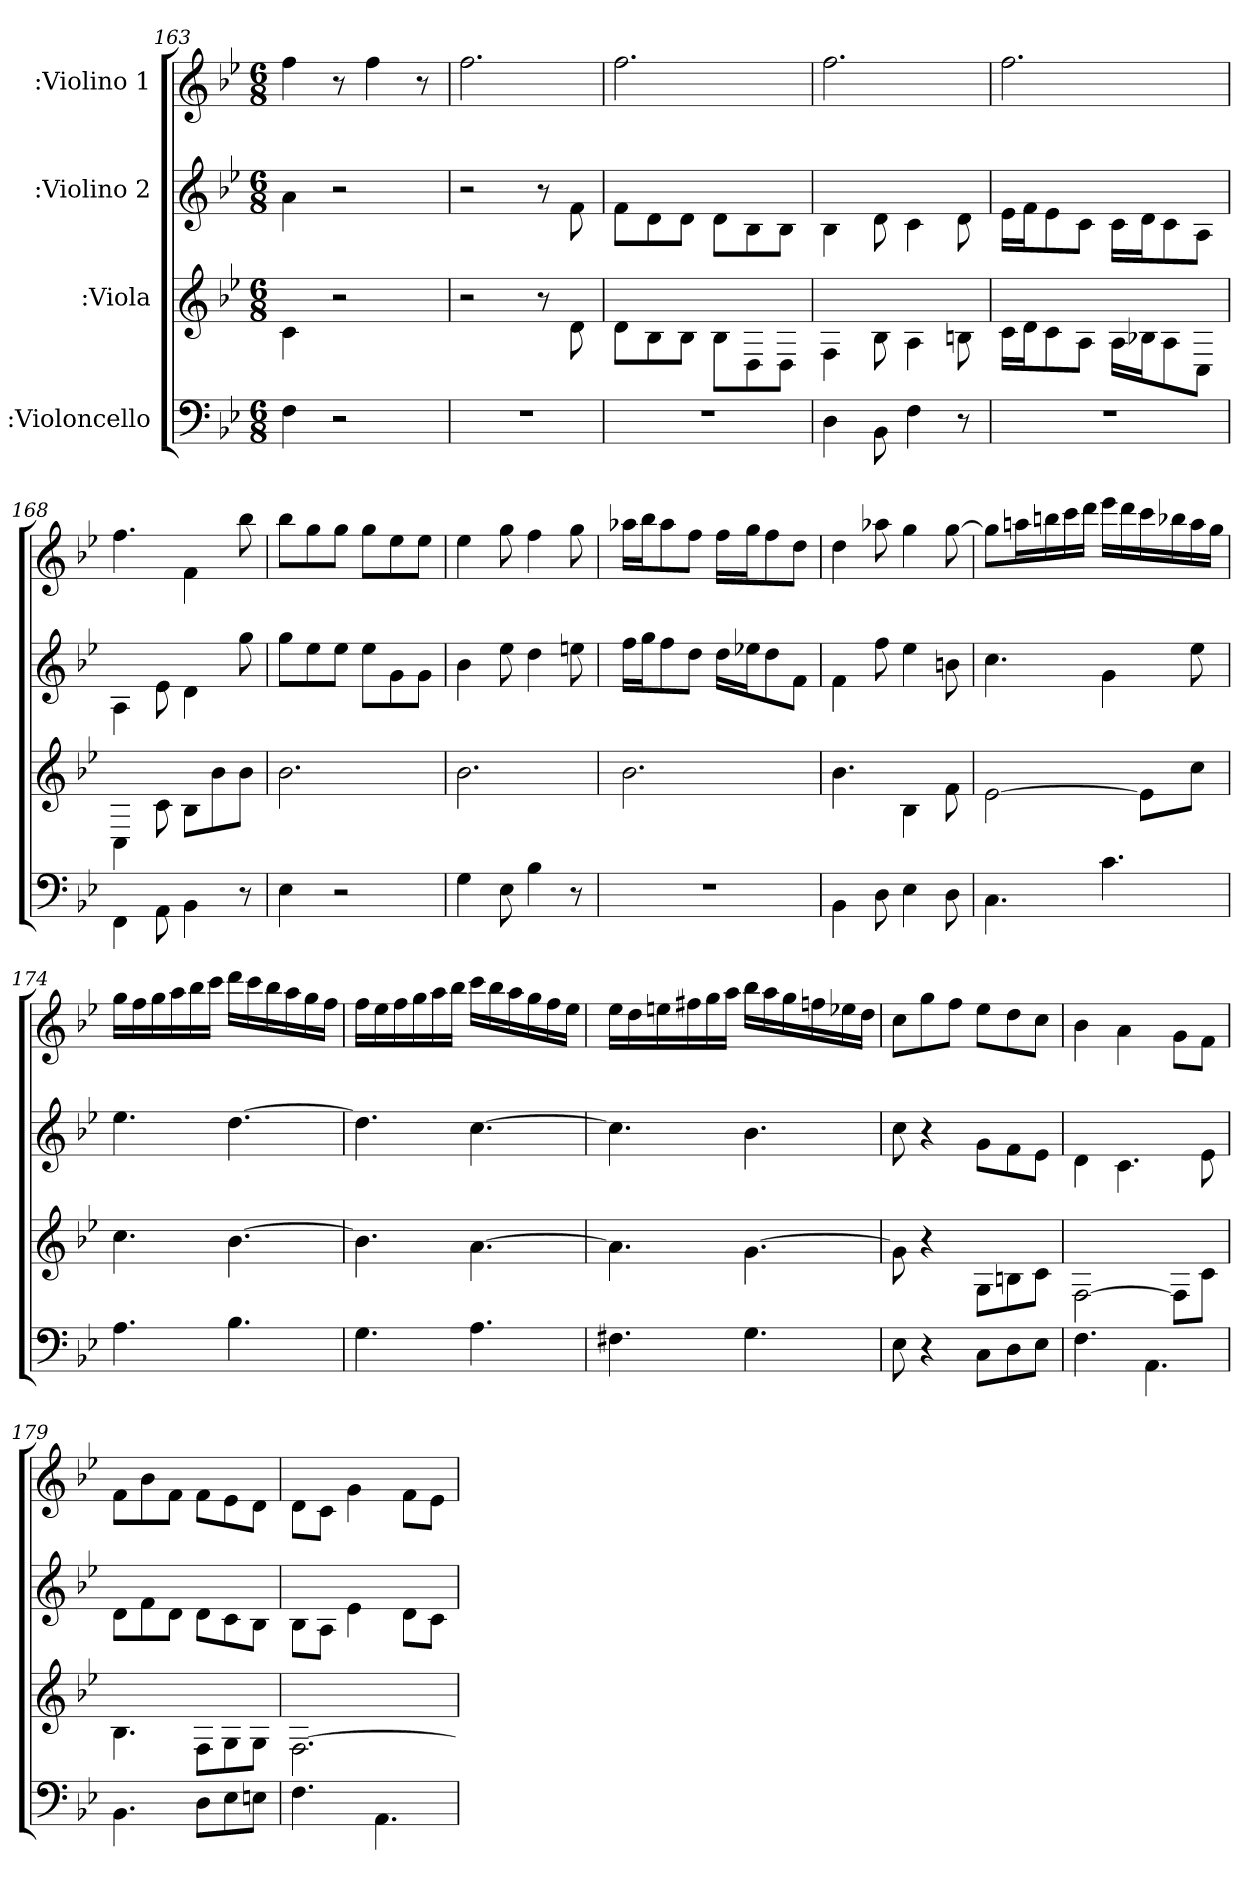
**kern	**kern	**kern	**kern
*part4	*part3	*part2	*part1
*staff4	*staff3	*staff2	*staff1
*I":Violoncello	*I":Viola	*I":Violino 2	*I":Violino 1
*k[b-e-]	*k[b-e-]	*k[b-e-]	*k[b-e-]
*B-:	*B-:	*B-:	*B-:
*M6/8	*M6/8	*M6/8	*M6/8
=163	=163	=163	=163
4F\	4c\	4a\	4ff\
2r	2r	2r	8r
.	.	.	4ff\
.	.	.	8r
=164	=164	=164	=164
2.r	2r	2r	2.ff\
.	8r	8r	.
.	8d\	8f\	.
=165	=165	=165	=165
2.r	8d\L	8f\L	2.ff\
.	8B-\	8d\	.
.	8B-\J	8d\J	.
.	8B-\L	8d\L	.
.	8D\	8B-\	.
.	8D\J	8B-\J	.
=166	=166	=166	=166
4D\	4F\	4B-\	2.ff\
8BB-\	8B-\	8d\	.
4F\	4A\	4c\	.
8r	8Bn\	8d\	.
=167	=167	=167	=167
2.r	16c\LL	16e-\LL	2.ff\
.	16d\J	16f\J	.
.	8c\	8e-\	.
.	8A\J	8c\J	.
.	16A\LL	16c\LL	.
.	16B-X\J	16d\J	.
.	8A\	8c\	.
.	8C\J	8A\J	.
=168	=168	=168	=168
4FF\	4C\	4A\	4.ff\
8AA\	8c\	8e-\	.
4BB-\	8B-\L	4d\	4f\
.	8b-\	.	.
8r	8b-\J	8gg\	8bb-\
=169	=169	=169	=169
4E-\	2.b-\	8gg\L	8bb-\L
.	.	8ee-\	8gg\
2r	.	8ee-\J	8gg\J
.	.	8ee-\L	8gg\L
.	.	8g\	8ee-\
.	.	8g\J	8ee-\J
=170	=170	=170	=170
4G\	2.b-\	4b-\	4ee-\
8E-\	.	8ee-\	8gg\
4B-\	.	4dd\	4ff\
8r	.	8een\	8gg\
=171	=171	=171	=171
2.r	2.b-\	16ff\LL	16aa-X\LL
.	.	16gg\J	16bb-\J
.	.	8ff\	8aa-\
.	.	8dd\J	8ff\J
.	.	16dd\LL	16ff\LL
.	.	16ee-X\J	16gg\J
.	.	8dd\	8ff\
.	.	8f\J	8dd\J
=172	=172	=172	=172
4BB-\	4.b-\	4f\	4dd\
8D\	.	8ff\	8aa-X\
4E-\	4B-\	4ee-\	4gg\
8D\	8f\	8bn\	[8gg\
=173	=173	=173	=173
4.C\	[2e-\	4.cc\	8gg\L]
.	.	.	16aan\L
.	.	.	16bbn\
.	.	.	16ccc\
.	.	.	16ddd\JJ
4.c\	.	4g\	16eee-\LL
.	.	.	16ddd\
.	8e-\L]	.	16ccc\
.	.	.	16bb-X\
.	8cc\J	8ee-\	16aa\
.	.	.	16gg\JJ
=174	=174	=174	=174
4.A\	4.cc\	4.ee-\	16gg\LL
.	.	.	16ff\
.	.	.	16gg\
.	.	.	16aa\
.	.	.	16bb-\
.	.	.	16ccc\JJ
4.B-\	[4.b-\	[4.dd\	16ddd\LL
.	.	.	16ccc\
.	.	.	16bb-\
.	.	.	16aa\
.	.	.	16gg\
.	.	.	16ff\JJ
=175	=175	=175	=175
4.G\	4.b-\]	4.dd\]	16ff\LL
.	.	.	16ee-\
.	.	.	16ff\
.	.	.	16gg\
.	.	.	16aa\
.	.	.	16bb-\JJ
4.A\	[4.a\	[4.cc\	16ccc\LL
.	.	.	16bb-\
.	.	.	16aa\
.	.	.	16gg\
.	.	.	16ff\
.	.	.	16ee-\JJ
=176	=176	=176	=176
4.F#X\	4.a\]	4.cc\]	16ee-\LL
.	.	.	16dd\
.	.	.	16een\
.	.	.	16ff#X\
.	.	.	16gg\
.	.	.	16aa\JJ
4.G\	[4.g\	4.b-\	16bb-\LL
.	.	.	16aa\
.	.	.	16gg\
.	.	.	16ffn\
.	.	.	16ee-X\
.	.	.	16dd\JJ
=177	=177	=177	=177
8E-\	8g\]	8cc\	8cc\L
4r	4r	4r	8gg\
.	.	.	8ff\J
8C\L	8G\L	8g\L	8ee-\L
8D\	8Bn\	8f\	8dd\
8E-\J	8c\J	8e-\J	8cc\J
=178	=178	=178	=178
4.F\	[2F\	4d\	4b-\
.	.	4.c\	4a\
4.AA\	.	.	.
.	8F\L]	.	8g\L
.	8c\J	8e-\	8f\J
=179	=179	=179	=179
4.BB-\	4.B-\	8d\L	8f\L
.	.	8f\	8b-\
.	.	8d\J	8f\J
8D\L	8F\L	8d\L	8f\L
8E-\	8G\	8c\	8e-\
8En\J	8G\J	8B-\J	8d\J
=180	=180	=180	=180
4.F\	[2.F\	8B-\L	8d\L
.	.	8A\J	8c\J
.	.	4e-\	4g\
4.AA\	.	.	.
.	.	8d\L	8f\L
.	.	8c\J	8e-\J
=	=	=	=
*-	*-	*-	*-
